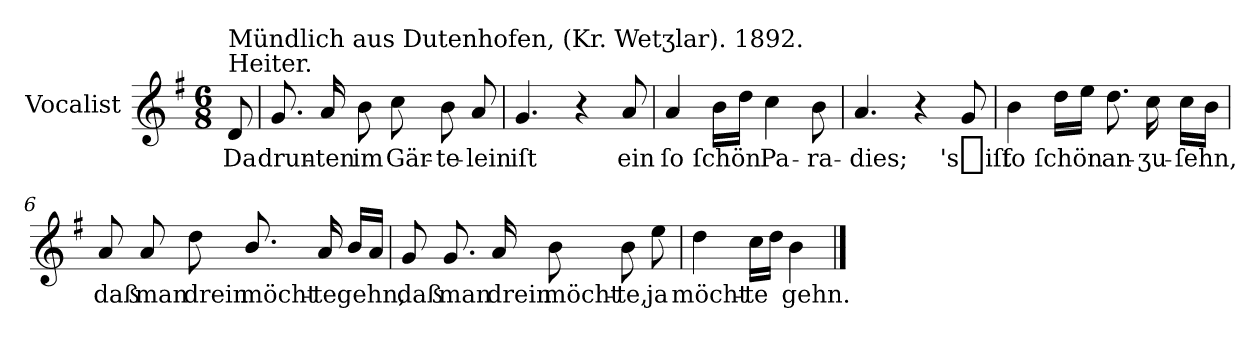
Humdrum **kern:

**kern	**text
*part1	*part1
*staff1	*staff1
*I"Vocalist	*
*k[f#]	*
*G:	*
*M6/8	*
=	=
!LO:TX:a:t=Heiter.	!
!LO:TX:a:t=Mündlich aus Dutenhofen, (Kr. Wetʒlar). 1892.	!
8d	Da
=1	=1
8.g	drun-
16a	-ten
8b	im
8cc	Gär-
8b	-te-
8a	-lein
=2	=2
4.g	iſt
4r	.
8a	ein
=3	=3
4a	ſo
16bLL	ſchön
16ddJJ	.
4cc	Pa-
8b	-ra-
=4	=4
4.a	-dies;
4r	.
8g	's_iſt
=5	=5
4b	ſo
16ddLL	ſchön
16eeJJ	.
8.dd	an-
16cc	-ʒu-
16ccLL	-ſehn,
16bJJ	.
=6	=6
8a	daß
8a	man
8dd	drein
8.b/	möcht-
16a	-te
16bLL	gehn,
16aJJ	.
=7	=7
8g	daß
8.g	man
16a	drein
8b	möcht-
8b	-te,
8ee	ja
=8	=8
4dd	möcht-
16ccLL	-te
16ddJJ	.
4b	gehn.
==	==
*-	*-
